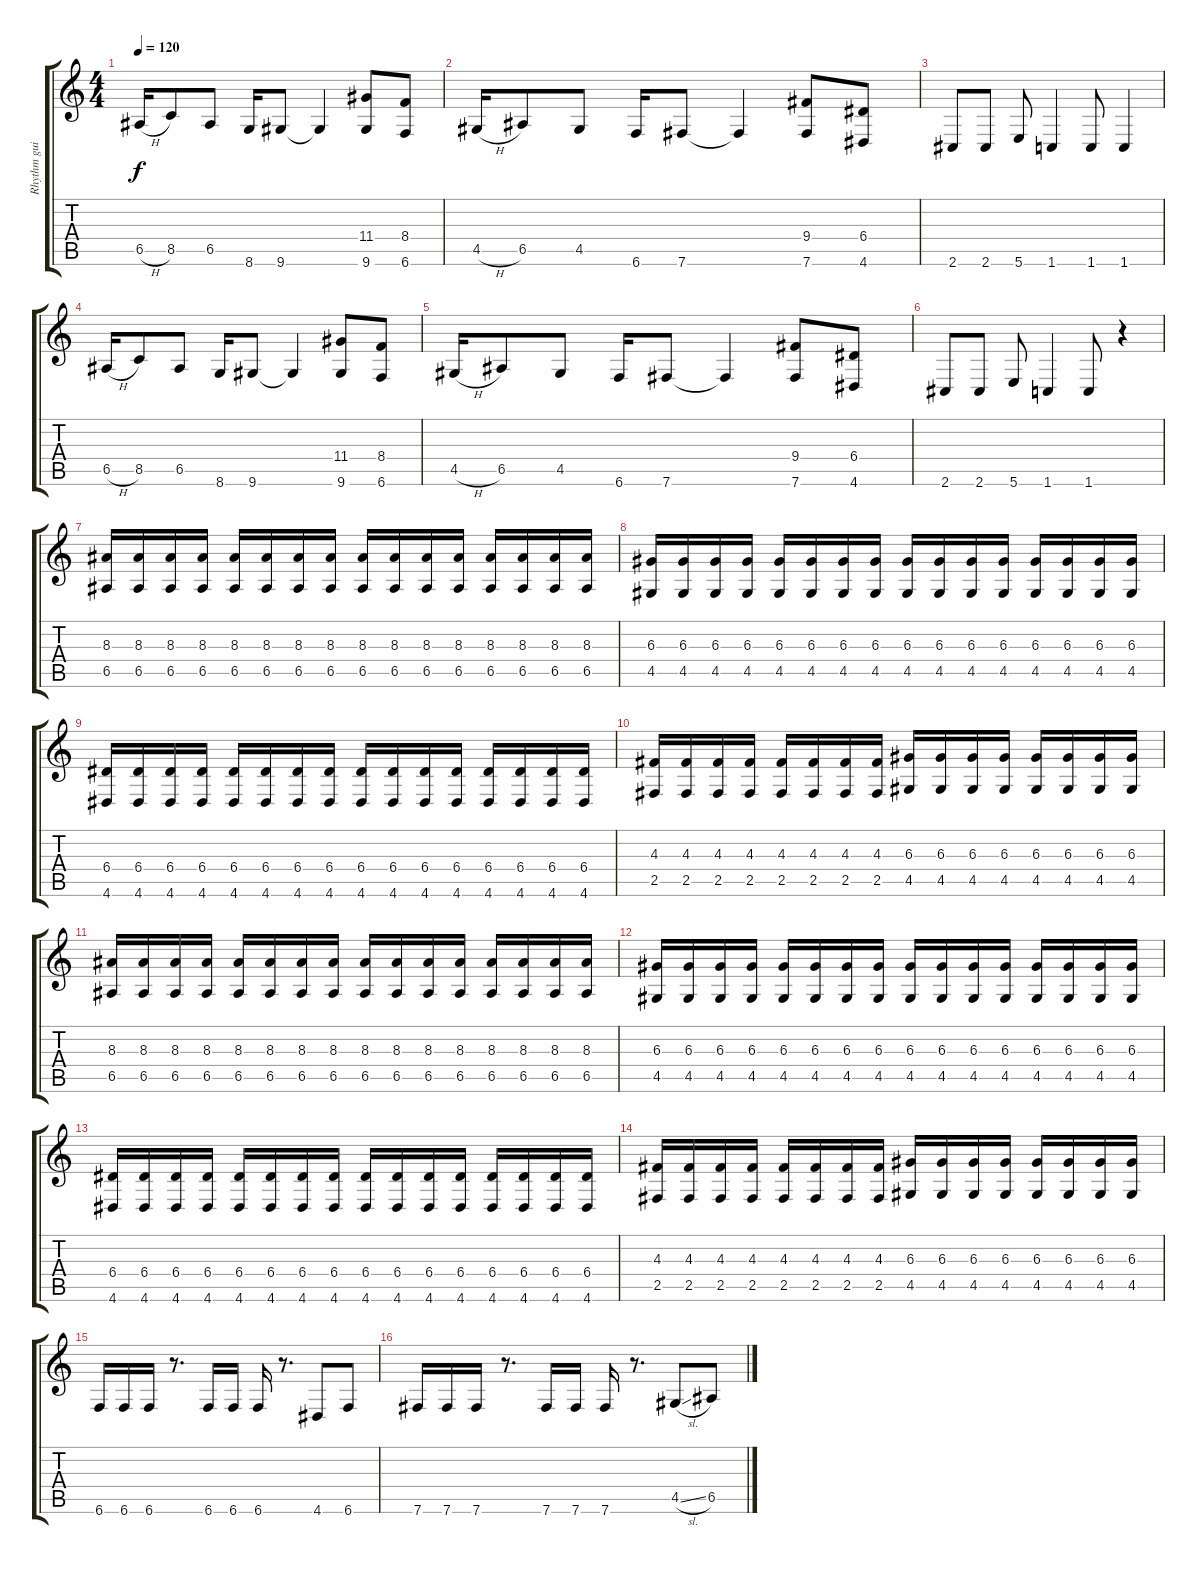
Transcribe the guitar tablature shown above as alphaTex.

\track ("Rhythm guitar II" "Rhythm gui") {instrument distortionguitar}
\staff {score tabs}
\tuning (B3 Gb3 D3 A2 E2 B1) {hide}
\ts (4 4)
\tempo 120
\clef g2
\ks c
6.5{h}.16{dy f} 8.5.8 6.5.8 8.6.16 9.6.8 9.6{t}.4 (11.4 9.6).8 (8.4 6.6).8 |
4.5{h}.16 6.5.8 4.5.8 6.6.16 7.6.8 7.6{t}.4 (9.4 7.6).8 (6.4 4.6).8 |
2.6.8 2.6.8 5.6.8 1.6.4 1.6.8 1.6.4 |
6.5{h}.16 8.5.8 6.5.8 8.6.16 9.6.8 9.6{t}.4 (11.4 9.6).8 (8.4 6.6).8 |
4.5{h}.16 6.5.8 4.5.8 6.6.16 7.6.8 7.6{t}.4 (9.4 7.6).8 (6.4 4.6).8 |
2.6.8 2.6.8 5.6.8 1.6.4 1.6.8 r.4 |
(8.3 6.5).16 (8.3 6.5).16 (8.3 6.5).16 (8.3 6.5).16 (8.3 6.5).16 (8.3 6.5).16 (8.3 6.5).16 (8.3 6.5).16 (8.3 6.5).16 (8.3 6.5).16 (8.3 6.5).16 (8.3 6.5).16 (8.3 6.5).16 (8.3 6.5).16 (8.3 6.5).16 (8.3 6.5).16 |
(6.3 4.5).16 (6.3 4.5).16 (6.3 4.5).16 (6.3 4.5).16 (6.3 4.5).16 (6.3 4.5).16 (6.3 4.5).16 (6.3 4.5).16 (6.3 4.5).16 (6.3 4.5).16 (6.3 4.5).16 (6.3 4.5).16 (6.3 4.5).16 (6.3 4.5).16 (6.3 4.5).16 (6.3 4.5).16 |
(6.4 4.6).16 (6.4 4.6).16 (6.4 4.6).16 (6.4 4.6).16 (6.4 4.6).16 (6.4 4.6).16 (6.4 4.6).16 (6.4 4.6).16 (6.4 4.6).16 (6.4 4.6).16 (6.4 4.6).16 (6.4 4.6).16 (6.4 4.6).16 (6.4 4.6).16 (6.4 4.6).16 (6.4 4.6).16 |
(4.3 2.5).16 (4.3 2.5).16 (4.3 2.5).16 (4.3 2.5).16 (4.3 2.5).16 (4.3 2.5).16 (4.3 2.5).16 (4.3 2.5).16 (6.3 4.5).16 (6.3 4.5).16 (6.3 4.5).16 (6.3 4.5).16 (6.3 4.5).16 (6.3 4.5).16 (6.3 4.5).16 (6.3 4.5).16 |
(8.3 6.5).16 (8.3 6.5).16 (8.3 6.5).16 (8.3 6.5).16 (8.3 6.5).16 (8.3 6.5).16 (8.3 6.5).16 (8.3 6.5).16 (8.3 6.5).16 (8.3 6.5).16 (8.3 6.5).16 (8.3 6.5).16 (8.3 6.5).16 (8.3 6.5).16 (8.3 6.5).16 (8.3 6.5).16 |
(6.3 4.5).16 (6.3 4.5).16 (6.3 4.5).16 (6.3 4.5).16 (6.3 4.5).16 (6.3 4.5).16 (6.3 4.5).16 (6.3 4.5).16 (6.3 4.5).16 (6.3 4.5).16 (6.3 4.5).16 (6.3 4.5).16 (6.3 4.5).16 (6.3 4.5).16 (6.3 4.5).16 (6.3 4.5).16 |
(6.4 4.6).16 (6.4 4.6).16 (6.4 4.6).16 (6.4 4.6).16 (6.4 4.6).16 (6.4 4.6).16 (6.4 4.6).16 (6.4 4.6).16 (6.4 4.6).16 (6.4 4.6).16 (6.4 4.6).16 (6.4 4.6).16 (6.4 4.6).16 (6.4 4.6).16 (6.4 4.6).16 (6.4 4.6).16 |
(4.3 2.5).16 (4.3 2.5).16 (4.3 2.5).16 (4.3 2.5).16 (4.3 2.5).16 (4.3 2.5).16 (4.3 2.5).16 (4.3 2.5).16 (6.3 4.5).16 (6.3 4.5).16 (6.3 4.5).16 (6.3 4.5).16 (6.3 4.5).16 (6.3 4.5).16 (6.3 4.5).16 (6.3 4.5).16 |
6.6.16 6.6.16 6.6.16 r.8{d} 6.6.16 6.6.16 6.6.16 r.8{d} 4.6.8 6.6.8 |
7.6.16 7.6.16 7.6.16 r.8{d} 7.6.16 7.6.16 7.6.16 r.8{d} 4.5{sl}.8 6.5.8
